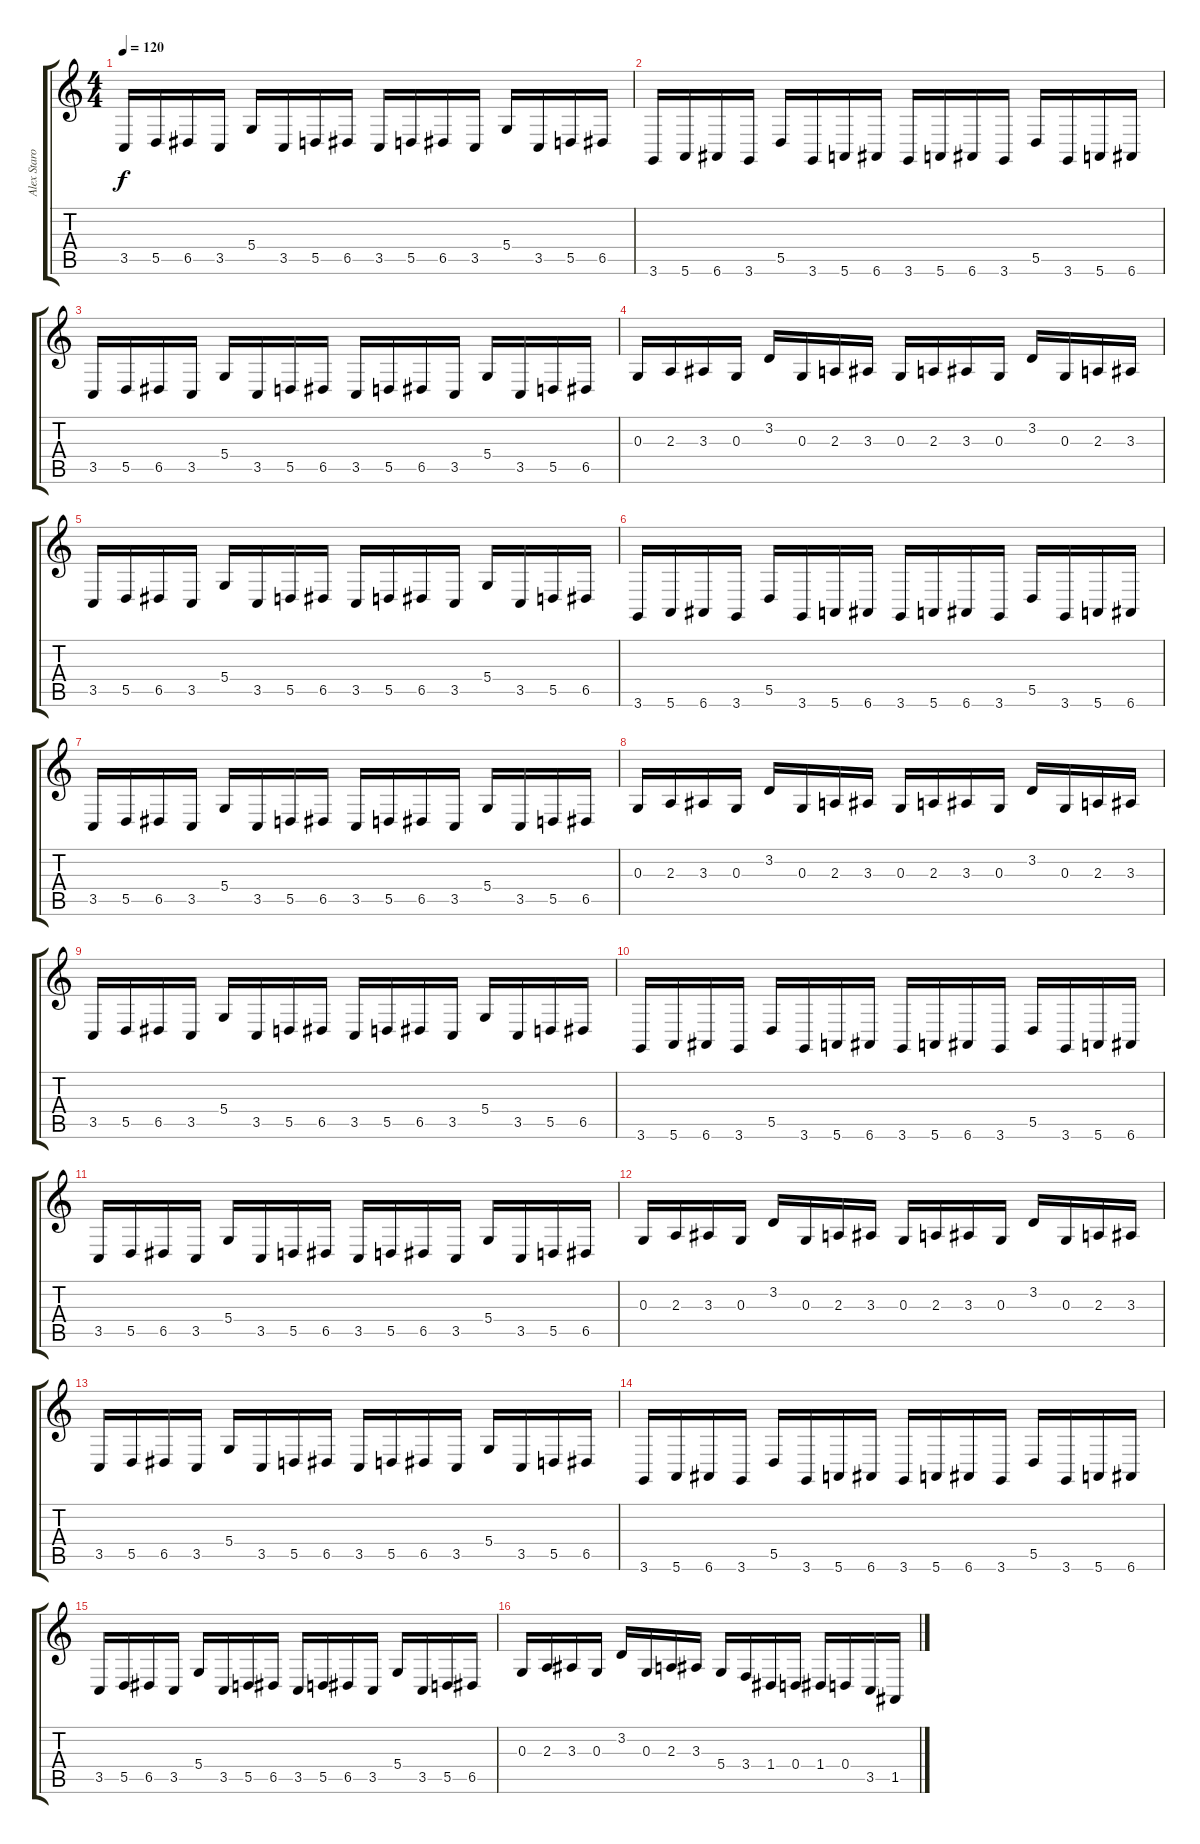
\track ("Alex Staropoli - Piano" "Alex Staro") {instrument acousticgrandpiano}
\staff {score tabs}
\tuning (E4 B3 G3 D3 A2 E2) {hide}
\ts (4 4)
\tempo 120
\clef g2
\ks c
3.5.16{dy f} 5.5.16 6.5.16 3.5.16 5.4.16 3.5.16 5.5.16 6.5.16 3.5.16 5.5.16 6.5.16 3.5.16 5.4.16 3.5.16 5.5.16 6.5.16 |
3.6.16 5.6.16 6.6.16 3.6.16 5.5.16 3.6.16 5.6.16 6.6.16 3.6.16 5.6.16 6.6.16 3.6.16 5.5.16 3.6.16 5.6.16 6.6.16 |
3.5.16 5.5.16 6.5.16 3.5.16 5.4.16 3.5.16 5.5.16 6.5.16 3.5.16 5.5.16 6.5.16 3.5.16 5.4.16 3.5.16 5.5.16 6.5.16 |
0.3.16 2.3.16 3.3.16 0.3.16 3.2.16 0.3.16 2.3.16 3.3.16 0.3.16 2.3.16 3.3.16 0.3.16 3.2.16 0.3.16 2.3.16 3.3.16 |
3.5.16 5.5.16 6.5.16 3.5.16 5.4.16 3.5.16 5.5.16 6.5.16 3.5.16 5.5.16 6.5.16 3.5.16 5.4.16 3.5.16 5.5.16 6.5.16 |
3.6.16 5.6.16 6.6.16 3.6.16 5.5.16 3.6.16 5.6.16 6.6.16 3.6.16 5.6.16 6.6.16 3.6.16 5.5.16 3.6.16 5.6.16 6.6.16 |
3.5.16 5.5.16 6.5.16 3.5.16 5.4.16 3.5.16 5.5.16 6.5.16 3.5.16 5.5.16 6.5.16 3.5.16 5.4.16 3.5.16 5.5.16 6.5.16 |
0.3.16 2.3.16 3.3.16 0.3.16 3.2.16 0.3.16 2.3.16 3.3.16 0.3.16 2.3.16 3.3.16 0.3.16 3.2.16 0.3.16 2.3.16 3.3.16 |
3.5.16 5.5.16 6.5.16 3.5.16 5.4.16 3.5.16 5.5.16 6.5.16 3.5.16 5.5.16 6.5.16 3.5.16 5.4.16 3.5.16 5.5.16 6.5.16 |
3.6.16 5.6.16 6.6.16 3.6.16 5.5.16 3.6.16 5.6.16 6.6.16 3.6.16 5.6.16 6.6.16 3.6.16 5.5.16 3.6.16 5.6.16 6.6.16 |
3.5.16 5.5.16 6.5.16 3.5.16 5.4.16 3.5.16 5.5.16 6.5.16 3.5.16 5.5.16 6.5.16 3.5.16 5.4.16 3.5.16 5.5.16 6.5.16 |
0.3.16 2.3.16 3.3.16 0.3.16 3.2.16 0.3.16 2.3.16 3.3.16 0.3.16 2.3.16 3.3.16 0.3.16 3.2.16 0.3.16 2.3.16 3.3.16 |
3.5.16 5.5.16 6.5.16 3.5.16 5.4.16 3.5.16 5.5.16 6.5.16 3.5.16 5.5.16 6.5.16 3.5.16 5.4.16 3.5.16 5.5.16 6.5.16 |
3.6.16 5.6.16 6.6.16 3.6.16 5.5.16 3.6.16 5.6.16 6.6.16 3.6.16 5.6.16 6.6.16 3.6.16 5.5.16 3.6.16 5.6.16 6.6.16 |
3.5.16 5.5.16 6.5.16 3.5.16 5.4.16 3.5.16 5.5.16 6.5.16 3.5.16 5.5.16 6.5.16 3.5.16 5.4.16 3.5.16 5.5.16 6.5.16 |
0.3.16 2.3.16 3.3.16 0.3.16 3.2.16 0.3.16 2.3.16 3.3.16 5.4.16 3.4.16 1.4.16 0.4.16 1.4.16 0.4.16 3.5.16 1.5.16
